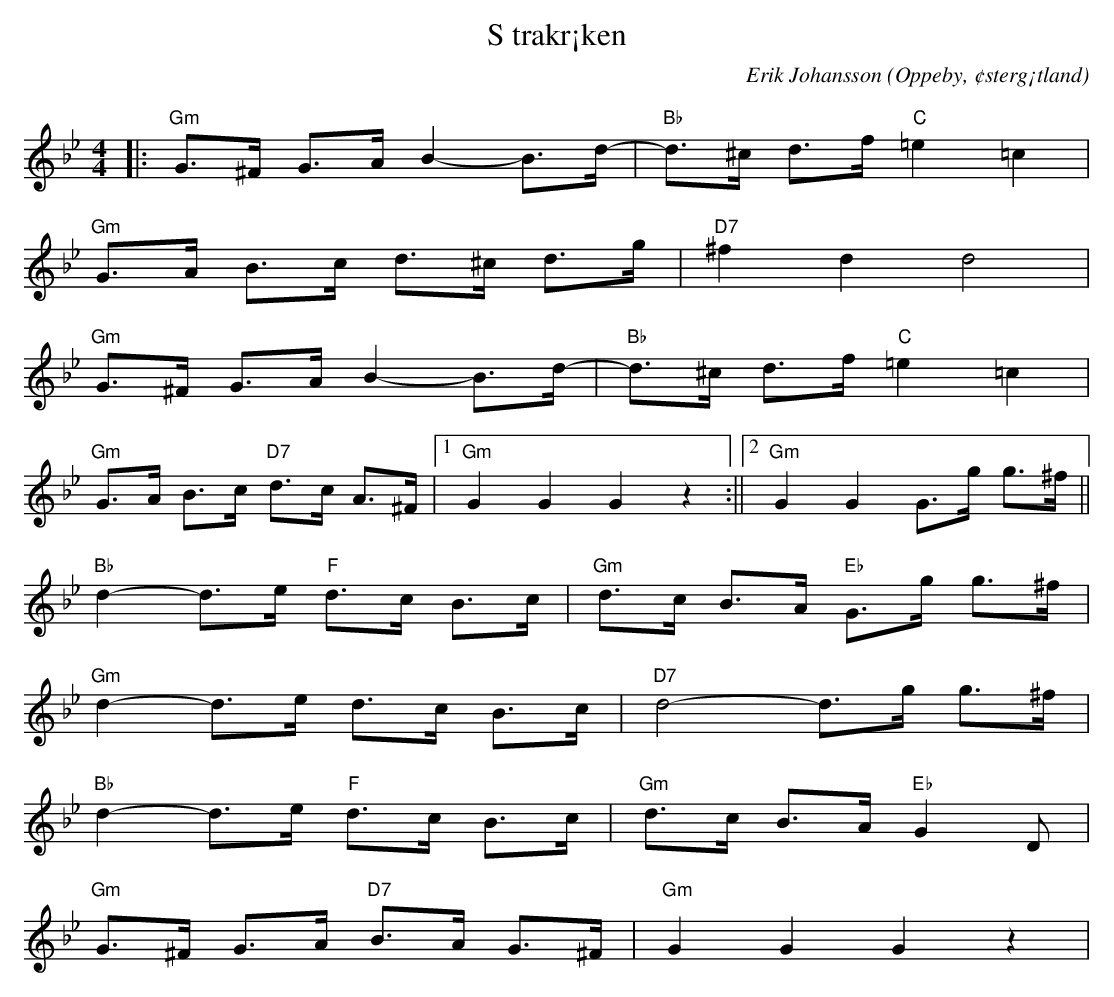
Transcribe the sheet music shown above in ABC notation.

X:1
T:S trakr¡ken
C:Erik Johansson
O:Oppeby, ¢sterg¡tland
Q:130
M:4/4
L:1/8
K:Gm
|:"Gm"G>^F G>A B2-B>d-|"Bb" d>^c d>f"C" =e2 =c2|
  "Gm"G>A B>c d>^c d>g|"D7" ^f2 d2 d4 |
  "Gm"G>^F G>A B2-B>d-|"Bb" d>^c d>f"C" =e2 =c2|
  "Gm"G>A B>c "D7"d>c A>^F|1"Gm" G2 G2 G2 z2 :||2 "Gm" G2 G2 G>g g>^f ||
  "Bb" d2-d>e "F" d>c B>c | "Gm" d>c B>A "Eb" G>g g>^f |
  "Gm" d2-d>e  d>c B>c | "D7" d4-d>g g>^f |
  "Bb" d2-d>e "F" d>c B>c | "Gm" d>c B>A "Eb" G2 D |
  "Gm" G>^F G>A "D7" B>A G>^F | "Gm" G2 G2 G2 z2 |
